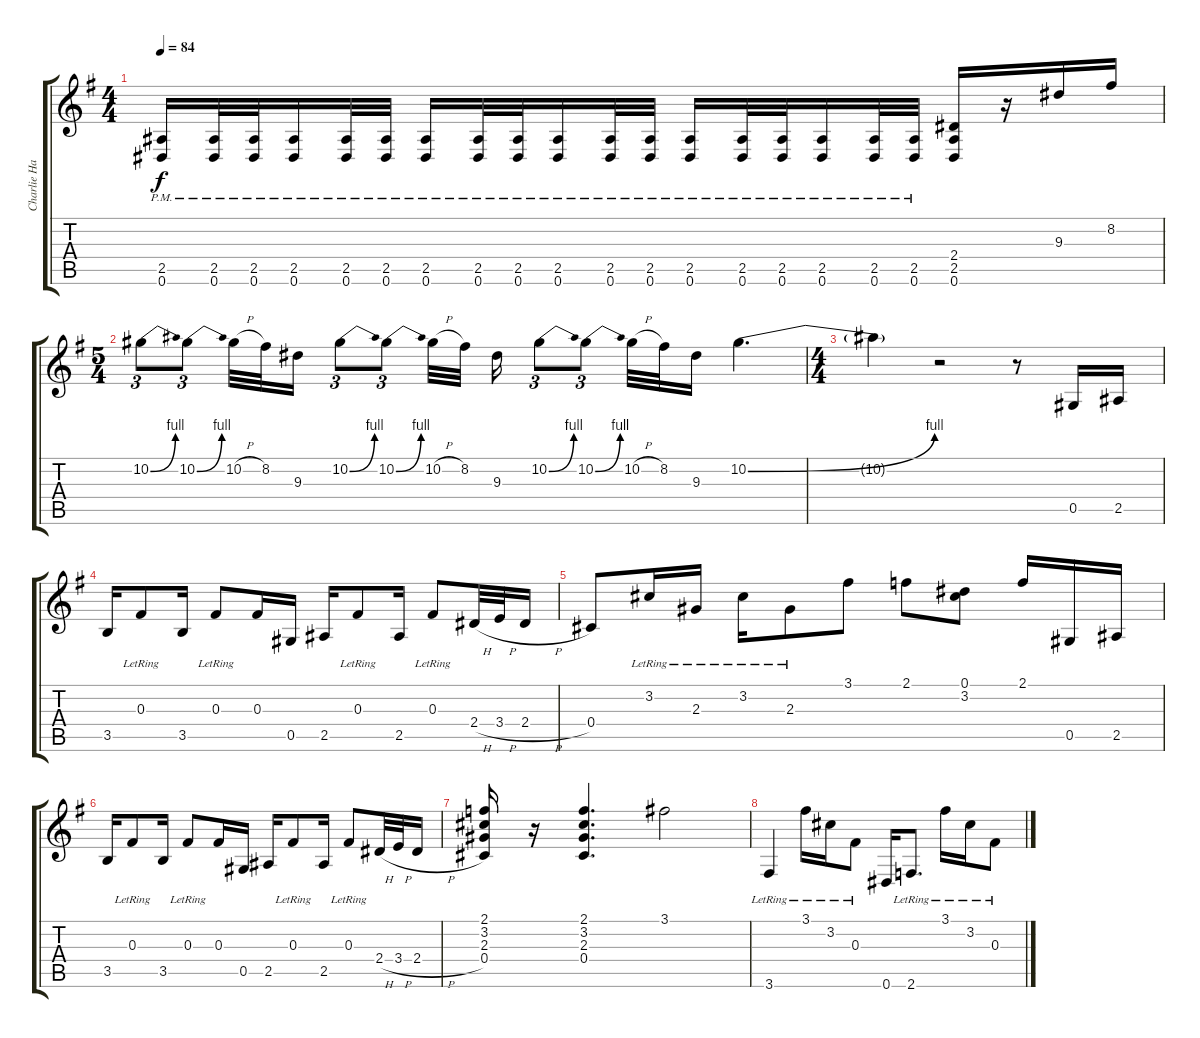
\track ("Charlie Hargrett Guitar" "Charlie Ha") {instrument overdrivenguitar}
\staff {score tabs}
\tuning (Eb4 Bb3 Gb3 Db3 Ab2 Eb2) {hide}
\ts (4 4)
\tempo 84
\clef g2
\ks g
(2.5{pm} 0.6{pm}).16{dy f} (2.5{pm} 0.6{pm}).32 (2.5{pm} 0.6{pm}).32 (2.5{pm} 0.6{pm}).16 (2.5{pm} 0.6{pm}).32 (2.5{pm} 0.6{pm}).32 (2.5{pm} 0.6{pm}).16 (2.5{pm} 0.6{pm}).32 (2.5{pm} 0.6{pm}).32 (2.5{pm} 0.6{pm}).16 (2.5{pm} 0.6{pm}).32 (2.5{pm} 0.6{pm}).32 (2.5{pm} 0.6{pm}).16 (2.5{pm} 0.6{pm}).32 (2.5{pm} 0.6{pm}).32 (2.5{pm} 0.6{pm}).16 (2.5{pm} 0.6{pm}).32 (2.5{pm} 0.6{pm}).32 (2.4 2.5 0.6).16 r.16 9.3.16 8.2.16 |
\ts (5 4)
10.2{be (bend 0 0 60 4)}.8{tu (3 2)} 10.2{be (bend 0 0 60 4)}.8{tu (3 2)} 10.2{h}.32 8.2.32 9.3.16 10.2{be (bend 0 0 60 4)}.8{tu (3 2)} 10.2{be (bend 0 0 60 4)}.8{tu (3 2)} 10.2{h}.32 8.2.32 9.3.16 10.2{be (bend 0 0 60 4)}.8{tu (3 2)} 10.2{be (bend 0 0 60 4)}.8{tu (3 2)} 10.2{h}.32 8.2.32 9.3.16 10.2{be (bend 0 0 60 4)}.4{d} |
\ts (4 4)
10.2{t}.4 r.2 r.8 0.5.16 2.5.16 |
3.5.16 0.3{lr}.8 3.5.16 0.3{lr}.8 0.3.16 0.5.16 2.5.16 0.3{lr}.8 2.5.16 0.3{lr}.8 2.4{h}.32 3.4{h}.32 2.4{h}.16 |
0.4.8 3.2{lr}.16 2.3{lr}.16 3.2{lr}.16 2.3{lr}.8 3.1.8 2.1.8 (0.1 3.2).8 2.1.16 0.5.16 2.5.16 |
3.5.16 0.3{lr}.8 3.5.16 0.3{lr}.8 0.3.16 0.5.16 2.5.16 0.3{lr}.8 2.5.16 0.3{lr}.8 2.4{h}.32 3.4{h}.32 2.4{h}.16 |
(2.1 3.2 2.3 0.4).16 r.16 (2.1 3.2 2.3 0.4).4{d} 3.1.2{instrument electricguitarclean} |
3.6{lr}.4 3.1{lr}.16 3.2{lr}.16 0.3{lr}.8 0.6.16 2.6{lr}.8{d} 3.1{lr}.16 3.2{lr}.16 0.3{lr}.8
